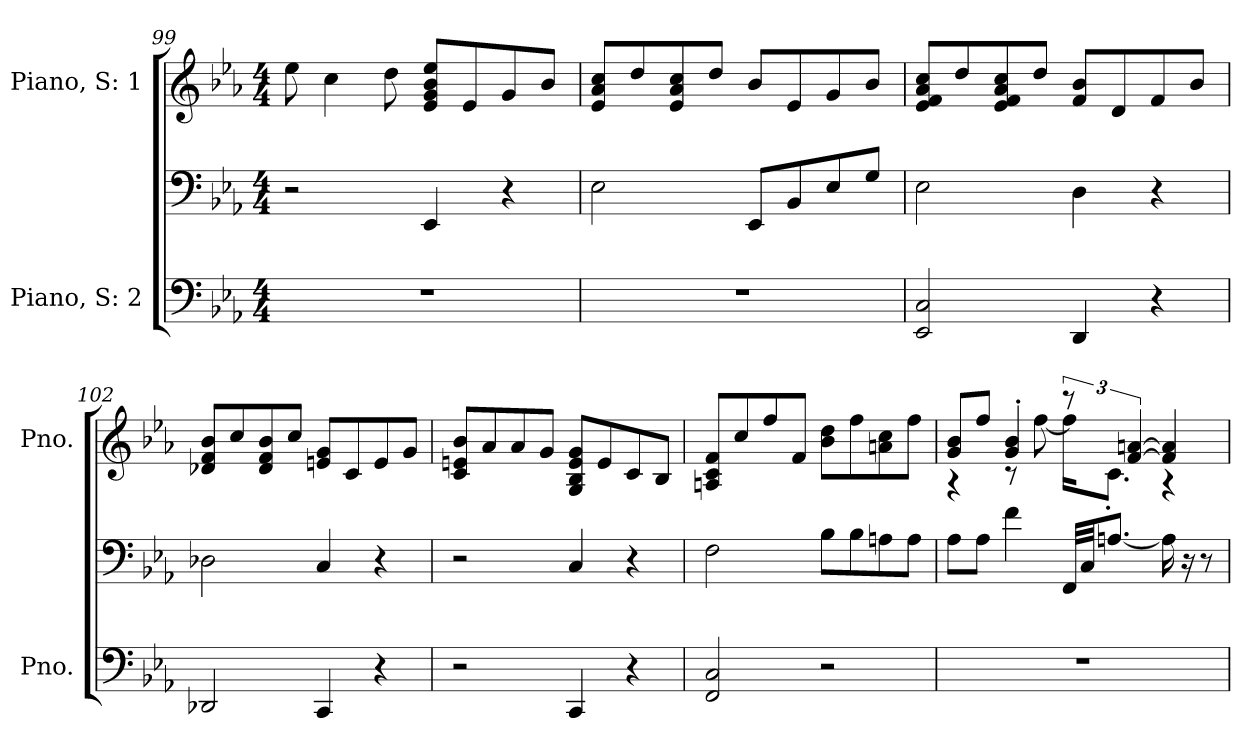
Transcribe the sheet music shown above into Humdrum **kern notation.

**kern	**kern	**kern
*part2	*part2	*part1
*staff3	*staff2	*staff1
*I"Piano, S:  2	*	*I"Piano, S:  1
*I'Pno.	*	*I'Pno.
!!LO:LB:g=z
*clefF4	*clefF4	*clefG2
*k[b-e-a-]	*k[b-e-a-]	*k[b-e-a-]
*M4/4	*M4/4	*M4/4
=99	=99	=99
1r	2r	8ee-\
.	.	4cc\
.	.	8dd\
.	4EE-/	8e-/ 8g/ 8b-/ 8ee-/L
.	.	8e-/
.	4r	8g/
.	.	8b-/J
=100	=100	=100
1r	2E-\	8e-/ 8a-/ 8cc/L
.	.	8dd/
.	.	8e-/ 8a-/ 8cc/
.	.	8dd/J
.	8EE-/L	8b-/L
.	8BB-/	8e-/
.	8E-/	8g/
.	8G/J	8b-/J
=101	=101	=101
2EE-/ 2C/	2E-\	8e-/ 8f/ 8a-/ 8cc/L
.	.	8dd/
.	.	8e-/ 8f/ 8a-/ 8cc/
.	.	8dd/J
4DD/	4D\	8f/ 8b-/L
.	.	8d/
4r	4r	8f/
.	.	8b-/J
=102	=102	=102
2DD-X/	2D-X\	8d-X/ 8f/ 8b-/L
.	.	8cc/
.	.	8d-/ 8f/ 8b-/
.	.	8cc/J
4CC/	4C/	8en/ 8g/L
.	.	8c/
4r	4r	8e/
.	.	8g/J
!!LO:LB:g=z
=103	=103	=103
2r	2r	8c/ 8en/ 8b-/L
.	.	8a-/
.	.	8a-/
.	.	8g/J
4CC/	4C/	8G/ 8B-/ 8e/ 8g/L
.	.	8e/
4r	4r	8c/
.	.	8B-/J
=104	=104	=104
2FF/ 2C/	2F\	8An/ 8c/ 8f/L
.	.	8cc/
.	.	8ff/
.	.	8f/J
2r	8B-\L	8b-\ 8dd\L
.	8B-\	8ff\
.	8An\	8an\ 8cc\
.	8A\J	8ff\J
=105	=105	=105
*	*	*^
1r	8A-\L	8g/ 8b-/L	4r
.	8A-\J	8ff/J	.
.	4f\	4g/' 4b-/'	8r
.	.	.	[8ff\
.	32FF/LLL	12r	16ff\KL]
.	32C/JJ	.	.
.	[8.An/J	.	8.c'\J
.	.	[6f/ [6an/	.
.	16A\]	4f/] 4a/]	4r
.	16r	.	.
.	8r	.	.
*	*	*v	*v
=	=	=
*-	*-	*-
